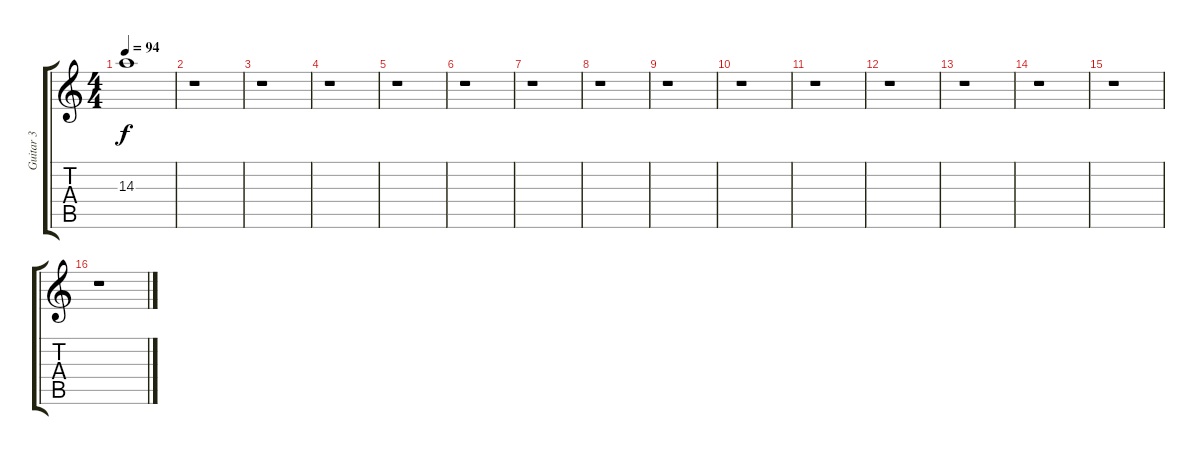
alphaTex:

\track ("Guitar 3" "Guitar 3") {instrument distortionguitar}
\staff {score tabs}
\tuning (E4 B3 G3 D3 A2 E2) {hide}
\ts (4 4)
\tempo 94
\clef g2
\ks c
14.3.1{dy f} |
r.1 |
r.1 |
r.1 |
r.1 |
r.1 |
r.1 |
r.1 |
r.1 |
r.1 |
r.1 |
r.1 |
r.1 |
r.1 |
r.1 |
r.1
